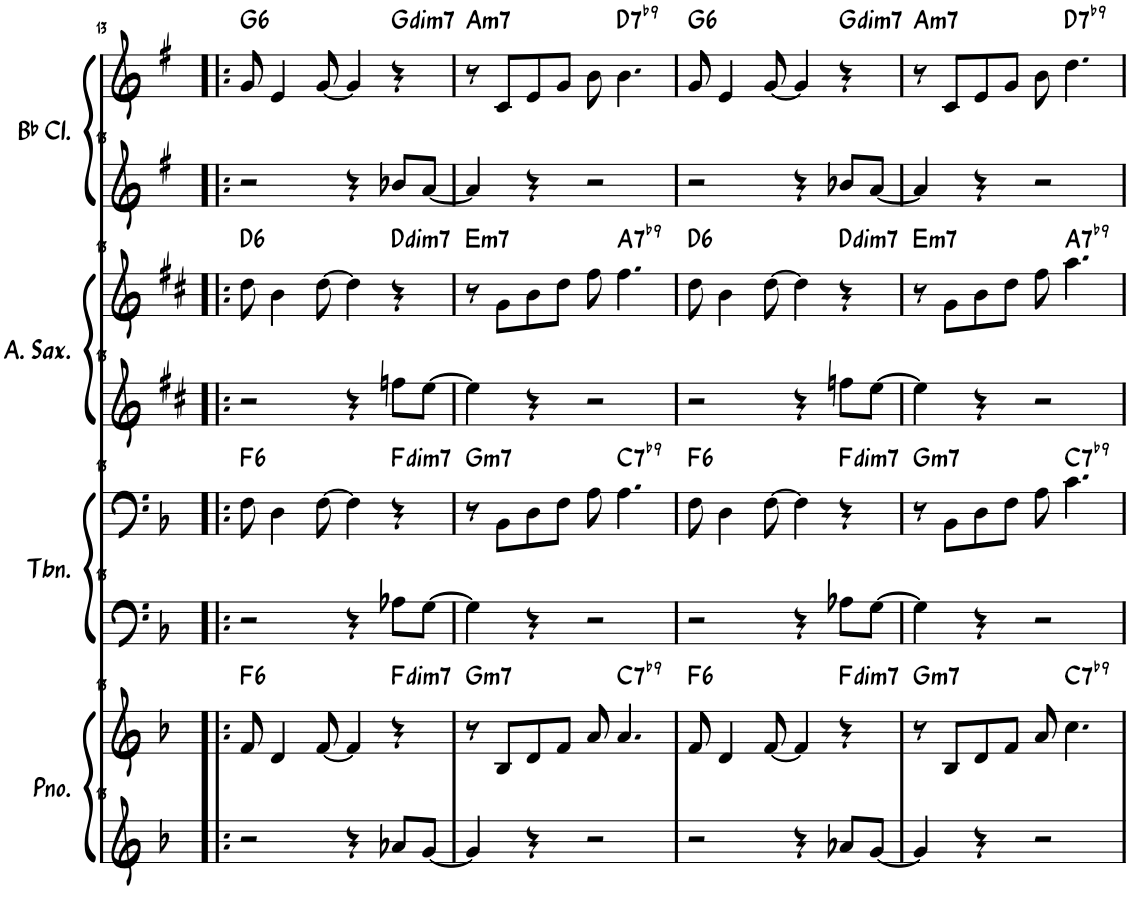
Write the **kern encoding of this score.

**kern	**kern	**harte	**kern	**kern	**harte	**kern	**kern	**harte	**kern	**kern	**harte
*part4	*part4	*part4	*part3	*part3	*part3	*part2	*part2	*part2	*part1	*part1	*part1
*staff8	*staff7	*	*staff6	*staff5	*	*staff4	*staff3	*	*staff2	*staff1	*
*I"钢琴	*	*	*I"长号	*	*	*I"中音萨克斯	*	*	*I"降B调单簧管	*	*
!!LO:PB:g=z
*clefG2	*clefG2	*	*clefF4	*clefF4	*	*clefG2	*clefG2	*	*clefG2	*clefG2	*
*	*	*	*	*	*	*Trd5c9	*Trd5c9	*	*Trd1c2	*Trd1c2	*
*k[b-]	*k[b-]	*	*k[b-]	*k[b-]	*	*k[f#c#]	*k[f#c#]	*	*k[f#]	*k[f#]	*
*M4/4	*M4/4	*	*M4/4	*M4/4	*	*M4/4	*M4/4	*	*M4/4	*M4/4	*
=13!|:	=13!|:	=13!|:	=13!|:	=13!|:	=13!|:	=13!|:	=13!|:	=13!|:	=13!|:	=13!|:	=13!|:
!	!	!LO:H:kt=6	!	!	!LO:H:kt=6	!	!	!LO:H:kt=6	!	!	!LO:H:kt=6
2r	8f/	F:maj6	2r	8F\	F:maj6	2r	8dd\	D:maj6	2r	8g/	G:maj6
.	4d/	.	.	4D\	.	.	4b\	.	.	4e/	.
.	[8f/	.	.	[8F\	.	.	[8dd\	.	.	[8g/	.
4r	4f/]	.	4r	4F\]	.	4r	4dd\]	.	4r	4g/]	.
!	!	!LO:H:kt=dim7	!	!	!LO:H:kt=dim7	!	!	!LO:H:kt=dim7	!	!	!LO:H:kt=dim7
8a-X/L	4r	F:dim7	8A-X\L	4r	F:dim7	8ffn\L	4r	D:dim7	8b-X/L	4r	G:dim7
[8g/J	.	.	[8G\J	.	.	[8ee\J	.	.	[8a/J	.	.
=14	=14	=14	=14	=14	=14	=14	=14	=14	=14	=14	=14
!	!	!LO:H:kt=m7	!	!	!LO:H:kt=m7	!	!	!LO:H:kt=m7	!	!	!LO:H:kt=m7
4g/]	8r	G:min7	4G\]	8r	G:min7	4ee\]	8r	E:min7	4a/]	8r	A:min7
.	8B-/L	.	.	8BB-\L	.	.	8g\L	.	.	8c/L	.
4r	8d/	.	4r	8D\	.	4r	8b\	.	4r	8e/	.
.	8f/J	.	.	8F\J	.	.	8dd\J	.	.	8g/J	.
2r	8a/	.	2r	8A\	.	2r	8ff#\	.	2r	8bn\	.
!	!	!LO:H:kt=7	!	!	!LO:H:kt=7	!	!	!LO:H:kt=7	!	!	!LO:H:kt=7
.	4.a/	C:7(b9)	.	4.A\	C:7(b9)	.	4.ff#\	A:7(b9)	.	4.b\	D:7(b9)
=15	=15	=15	=15	=15	=15	=15	=15	=15	=15	=15	=15
!	!	!LO:H:kt=6	!	!	!LO:H:kt=6	!	!	!LO:H:kt=6	!	!	!LO:H:kt=6
2r	8f/	F:maj6	2r	8F\	F:maj6	2r	8dd\	D:maj6	2r	8g/	G:maj6
.	4d/	.	.	4D\	.	.	4b\	.	.	4e/	.
.	[8f/	.	.	[8F\	.	.	[8dd\	.	.	[8g/	.
4r	4f/]	.	4r	4F\]	.	4r	4dd\]	.	4r	4g/]	.
!	!	!LO:H:kt=dim7	!	!	!LO:H:kt=dim7	!	!	!LO:H:kt=dim7	!	!	!LO:H:kt=dim7
8a-X/L	4r	F:dim7	8A-X\L	4r	F:dim7	8ffn\L	4r	D:dim7	8b-X/L	4r	G:dim7
[8g/J	.	.	[8G\J	.	.	[8ee\J	.	.	[8a/J	.	.
=16	=16	=16	=16	=16	=16	=16	=16	=16	=16	=16	=16
!	!	!LO:H:kt=m7	!	!	!LO:H:kt=m7	!	!	!LO:H:kt=m7	!	!	!LO:H:kt=m7
4g/]	8r	G:min7	4G\]	8r	G:min7	4ee\]	8r	E:min7	4a/]	8r	A:min7
.	8B-/L	.	.	8BB-\L	.	.	8g\L	.	.	8c/L	.
4r	8d/	.	4r	8D\	.	4r	8b\	.	4r	8e/	.
.	8f/J	.	.	8F\J	.	.	8dd\J	.	.	8g/J	.
2r	8a/	.	2r	8A\	.	2r	8ff#\	.	2r	8bn\	.
!	!	!LO:H:kt=7	!	!	!LO:H:kt=7	!	!	!LO:H:kt=7	!	!	!LO:H:kt=7
.	4.cc\	C:7(b9)	.	4.c\	C:7(b9)	.	4.aa\	A:7(b9)	.	4.dd\	D:7(b9)
=	=	=	=	=	=	=	=	=	=	=	=
*-	*-	*-	*-	*-	*-	*-	*-	*-	*-	*-	*-
